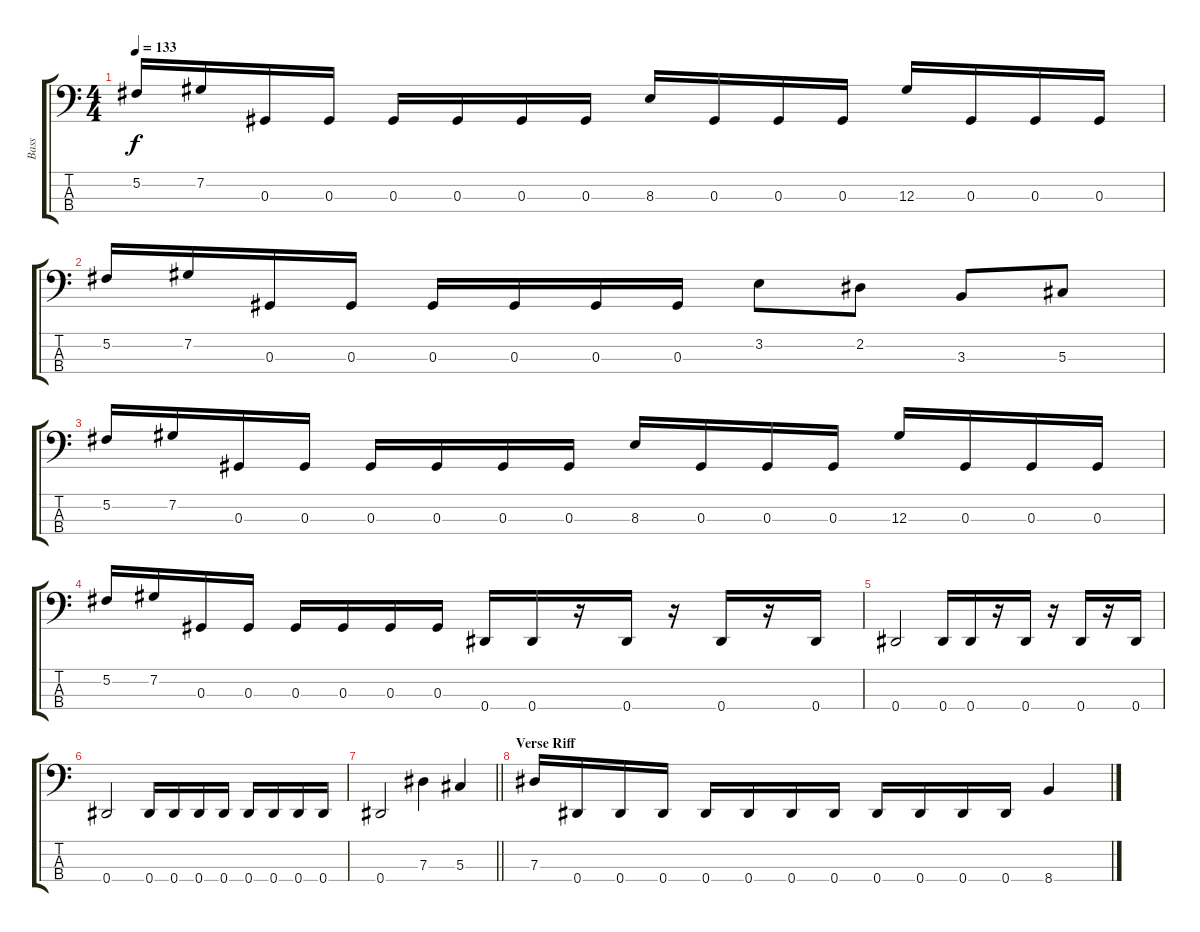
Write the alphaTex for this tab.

\track ("Bass" "Bass") {instrument electricbassfinger}
\staff {score tabs}
\tuning (Gb2 Db2 Ab1 Eb1) {hide}
\ts (4 4)
\tempo 133
\clef f4
\ks c
5.2.16{dy f} 7.2.16 0.3.16 0.3.16 0.3.16 0.3.16 0.3.16 0.3.16 8.3.16 0.3.16 0.3.16 0.3.16 12.3.16 0.3.16 0.3.16 0.3.16 |
5.2.16 7.2.16 0.3.16 0.3.16 0.3.16 0.3.16 0.3.16 0.3.16 3.2.8 2.2.8 3.3.8 5.3.8 |
5.2.16 7.2.16 0.3.16 0.3.16 0.3.16 0.3.16 0.3.16 0.3.16 8.3.16 0.3.16 0.3.16 0.3.16 12.3.16 0.3.16 0.3.16 0.3.16 |
5.2.16 7.2.16 0.3.16 0.3.16 0.3.16 0.3.16 0.3.16 0.3.16 0.4.16 0.4.16 r.16 0.4.16 r.16 0.4.16 r.16 0.4.16 |
0.4.2 0.4.16 0.4.16 r.16 0.4.16 r.16 0.4.16 r.16 0.4.16 |
0.4.2 0.4.16 0.4.16 0.4.16 0.4.16 0.4.16 0.4.16 0.4.16 0.4.16 |
\barLineRight lightlight
0.4.2 7.3.4 5.3.4 |
\section ("" "Verse Riff")
7.3.16 0.4.16 0.4.16 0.4.16 0.4.16 0.4.16 0.4.16 0.4.16 0.4.16 0.4.16 0.4.16 0.4.16 8.4.4
